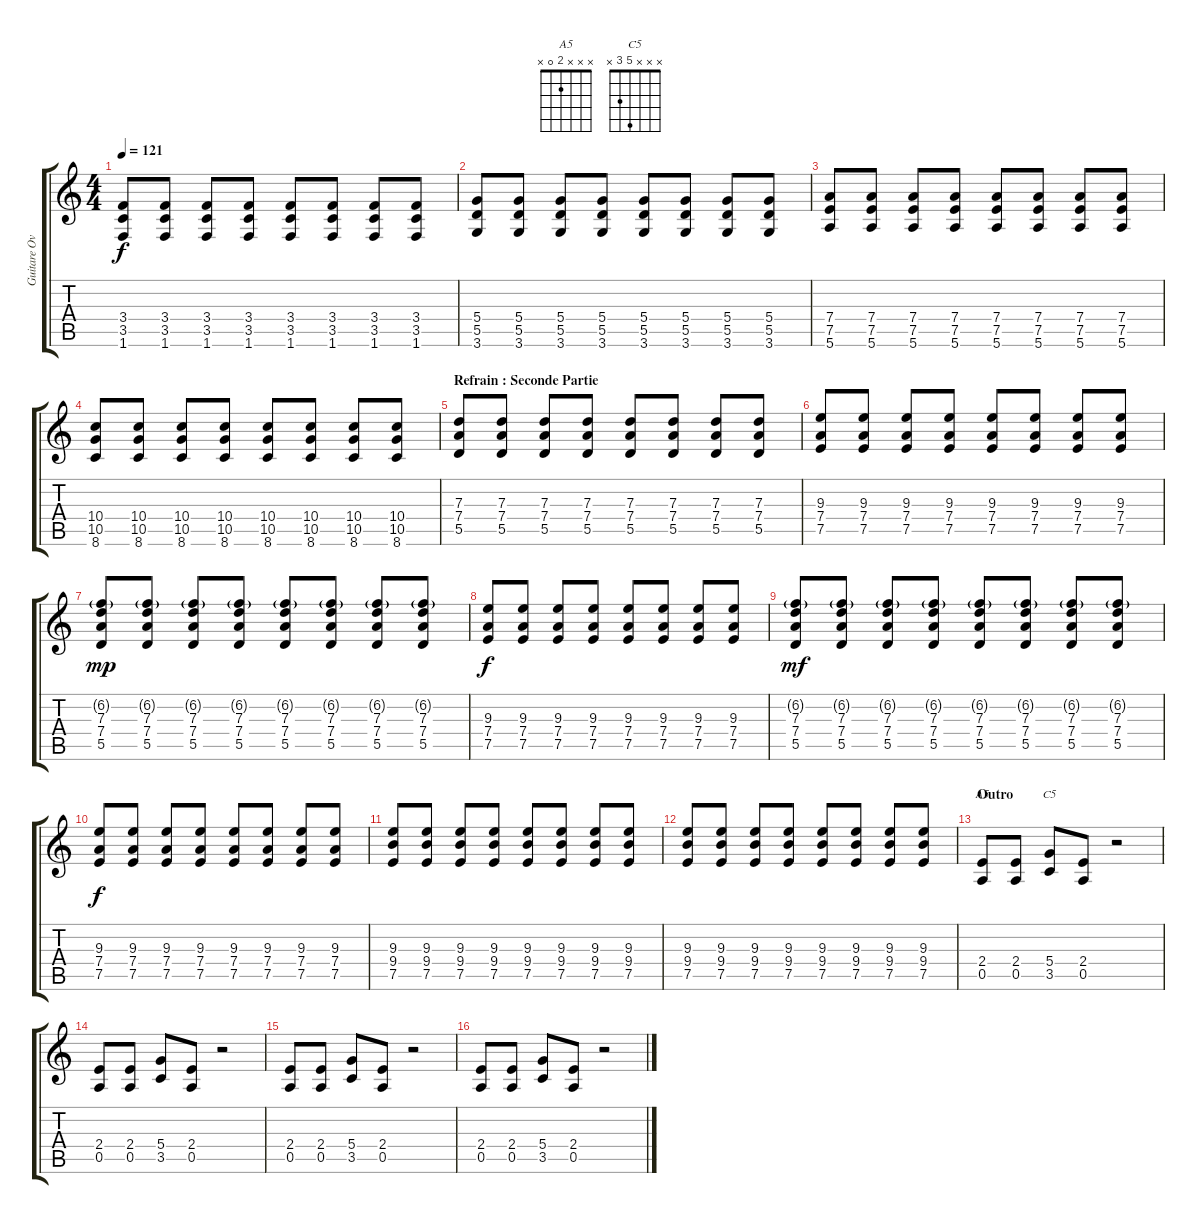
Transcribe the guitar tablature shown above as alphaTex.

\track ("Guitare Over. (Matthew Bellamy)" "Guitare Ov") {instrument overdrivenguitar}
\staff {score tabs}
\tuning (E4 B3 G3 D3 A2 E2) {hide}
\chord ("A5" x x x 2 0 x)
\chord ("C5" x x x 5 3 x)
\ts (4 4)
\tempo 121
\clef g2
\ks c
(3.4 3.5 1.6).8{dy f} (3.4 3.5 1.6).8 (3.4 3.5 1.6).8 (3.4 3.5 1.6).8 (3.4 3.5 1.6).8 (3.4 3.5 1.6).8 (3.4 3.5 1.6).8 (3.4 3.5 1.6).8 |
(5.4 5.5 3.6).8 (5.4 5.5 3.6).8 (5.4 5.5 3.6).8 (5.4 5.5 3.6).8 (5.4 5.5 3.6).8 (5.4 5.5 3.6).8 (5.4 5.5 3.6).8 (5.4 5.5 3.6).8 |
(7.4 7.5 5.6).8 (7.4 7.5 5.6).8 (7.4 7.5 5.6).8 (7.4 7.5 5.6).8 (7.4 7.5 5.6).8 (7.4 7.5 5.6).8 (7.4 7.5 5.6).8 (7.4 7.5 5.6).8 |
(10.4 10.5 8.6).8 (10.4 10.5 8.6).8 (10.4 10.5 8.6).8 (10.4 10.5 8.6).8 (10.4 10.5 8.6).8 (10.4 10.5 8.6).8 (10.4 10.5 8.6).8 (10.4 10.5 8.6).8 |
\section ("" "Refrain : Seconde Partie")
(7.3 7.4 5.5).8 (7.3 7.4 5.5).8 (7.3 7.4 5.5).8 (7.3 7.4 5.5).8 (7.3 7.4 5.5).8 (7.3 7.4 5.5).8 (7.3 7.4 5.5).8 (7.3 7.4 5.5).8 |
(9.3 7.4 7.5).8 (9.3 7.4 7.5).8 (9.3 7.4 7.5).8 (9.3 7.4 7.5).8 (9.3 7.4 7.5).8 (9.3 7.4 7.5).8 (9.3 7.4 7.5).8 (9.3 7.4 7.5).8 |
(6.2{g} 7.3 7.4 5.5).8{dy mp} (6.2{g} 7.3 7.4 5.5).8 (6.2{g} 7.3 7.4 5.5).8 (6.2{g} 7.3 7.4 5.5).8 (6.2{g} 7.3 7.4 5.5).8 (6.2{g} 7.3 7.4 5.5).8 (6.2{g} 7.3 7.4 5.5).8 (6.2{g} 7.3 7.4 5.5).8 |
(9.3 7.4 7.5).8{dy f} (9.3 7.4 7.5).8 (9.3 7.4 7.5).8 (9.3 7.4 7.5).8 (9.3 7.4 7.5).8 (9.3 7.4 7.5).8 (9.3 7.4 7.5).8 (9.3 7.4 7.5).8 |
(6.2{g} 7.3 7.4 5.5).8{dy mf} (6.2{g} 7.3 7.4 5.5).8 (6.2{g} 7.3 7.4 5.5).8 (6.2{g} 7.3 7.4 5.5).8 (6.2{g} 7.3 7.4 5.5).8 (6.2{g} 7.3 7.4 5.5).8 (6.2{g} 7.3 7.4 5.5).8 (6.2{g} 7.3 7.4 5.5).8 |
(9.3 7.4 7.5).8{dy f} (9.3 7.4 7.5).8 (9.3 7.4 7.5).8 (9.3 7.4 7.5).8 (9.3 7.4 7.5).8 (9.3 7.4 7.5).8 (9.3 7.4 7.5).8 (9.3 7.4 7.5).8 |
(9.3 9.4 7.5).8 (9.3 9.4 7.5).8 (9.3 9.4 7.5).8 (9.3 9.4 7.5).8 (9.3 9.4 7.5).8 (9.3 9.4 7.5).8 (9.3 9.4 7.5).8 (9.3 9.4 7.5).8 |
(9.3 9.4 7.5).8 (9.3 9.4 7.5).8 (9.3 9.4 7.5).8 (9.3 9.4 7.5).8 (9.3 9.4 7.5).8 (9.3 9.4 7.5).8 (9.3 9.4 7.5).8 (9.3 9.4 7.5).8 |
\section ("" "Outro")
(2.4 0.5).8{ch "A5"} (2.4 0.5).8 (5.4 3.5).8{ch "C5"} (2.4 0.5).8 r.2 |
(2.4 0.5).8 (2.4 0.5).8 (5.4 3.5).8 (2.4 0.5).8 r.2 |
(2.4 0.5).8 (2.4 0.5).8 (5.4 3.5).8 (2.4 0.5).8 r.2 |
(2.4 0.5).8 (2.4 0.5).8 (5.4 3.5).8 (2.4 0.5).8 r.2
